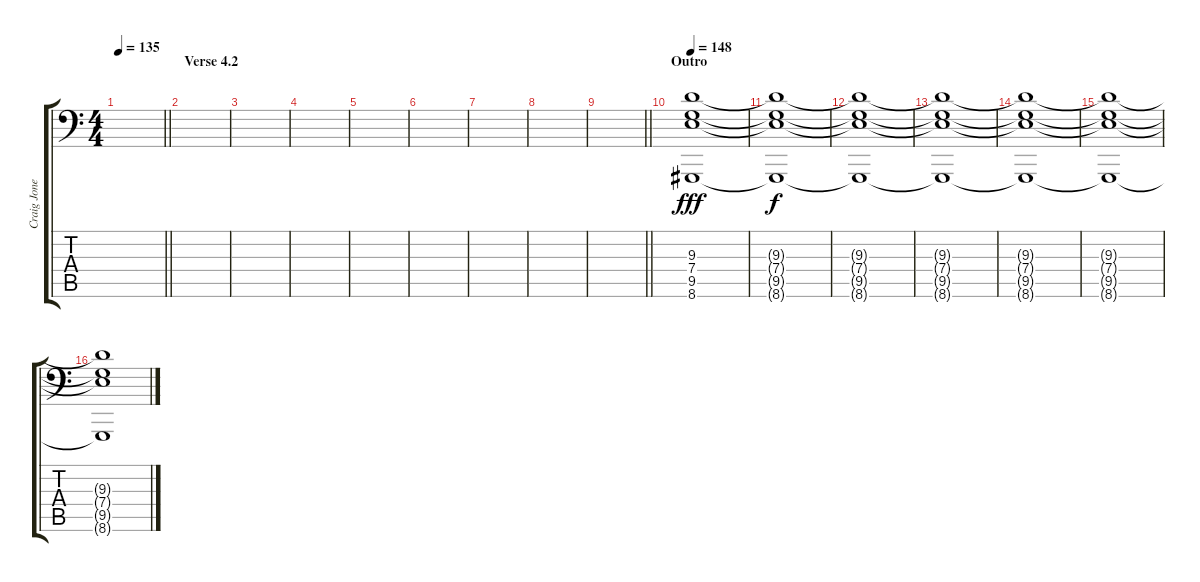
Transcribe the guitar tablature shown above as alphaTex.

\track ("Craig Jones" "Craig Jone") {instrument lead2sawtooth}
\staff {score tabs}
\tuning (D5 A3 F3 C3 G2 C1) {hide}
\ts (4 4)
\tempo 135
\clef f4
\barLineRight lightlight
\ks c
|
\section ("" "Verse 4.2")
|
|
|
|
|
|
|
\barLineRight lightlight
|
\section ("" "Outro")
\tempo 148
(9.3 7.4 9.5 8.6).1{dy fff volume 11 instrument applause} |
(9.3{t} 7.4{t} 9.5{t} 8.6{t}).1{dy f} |
(9.3{t} 7.4{t} 9.5{t} 8.6{t}).1 |
(9.3{t} 7.4{t} 9.5{t} 8.6{t}).1 |
(9.3{t} 7.4{t} 9.5{t} 8.6{t}).1 |
(9.3{t} 7.4{t} 9.5{t} 8.6{t}).1 |
(9.3{t} 7.4{t} 9.5{t} 8.6{t}).1
